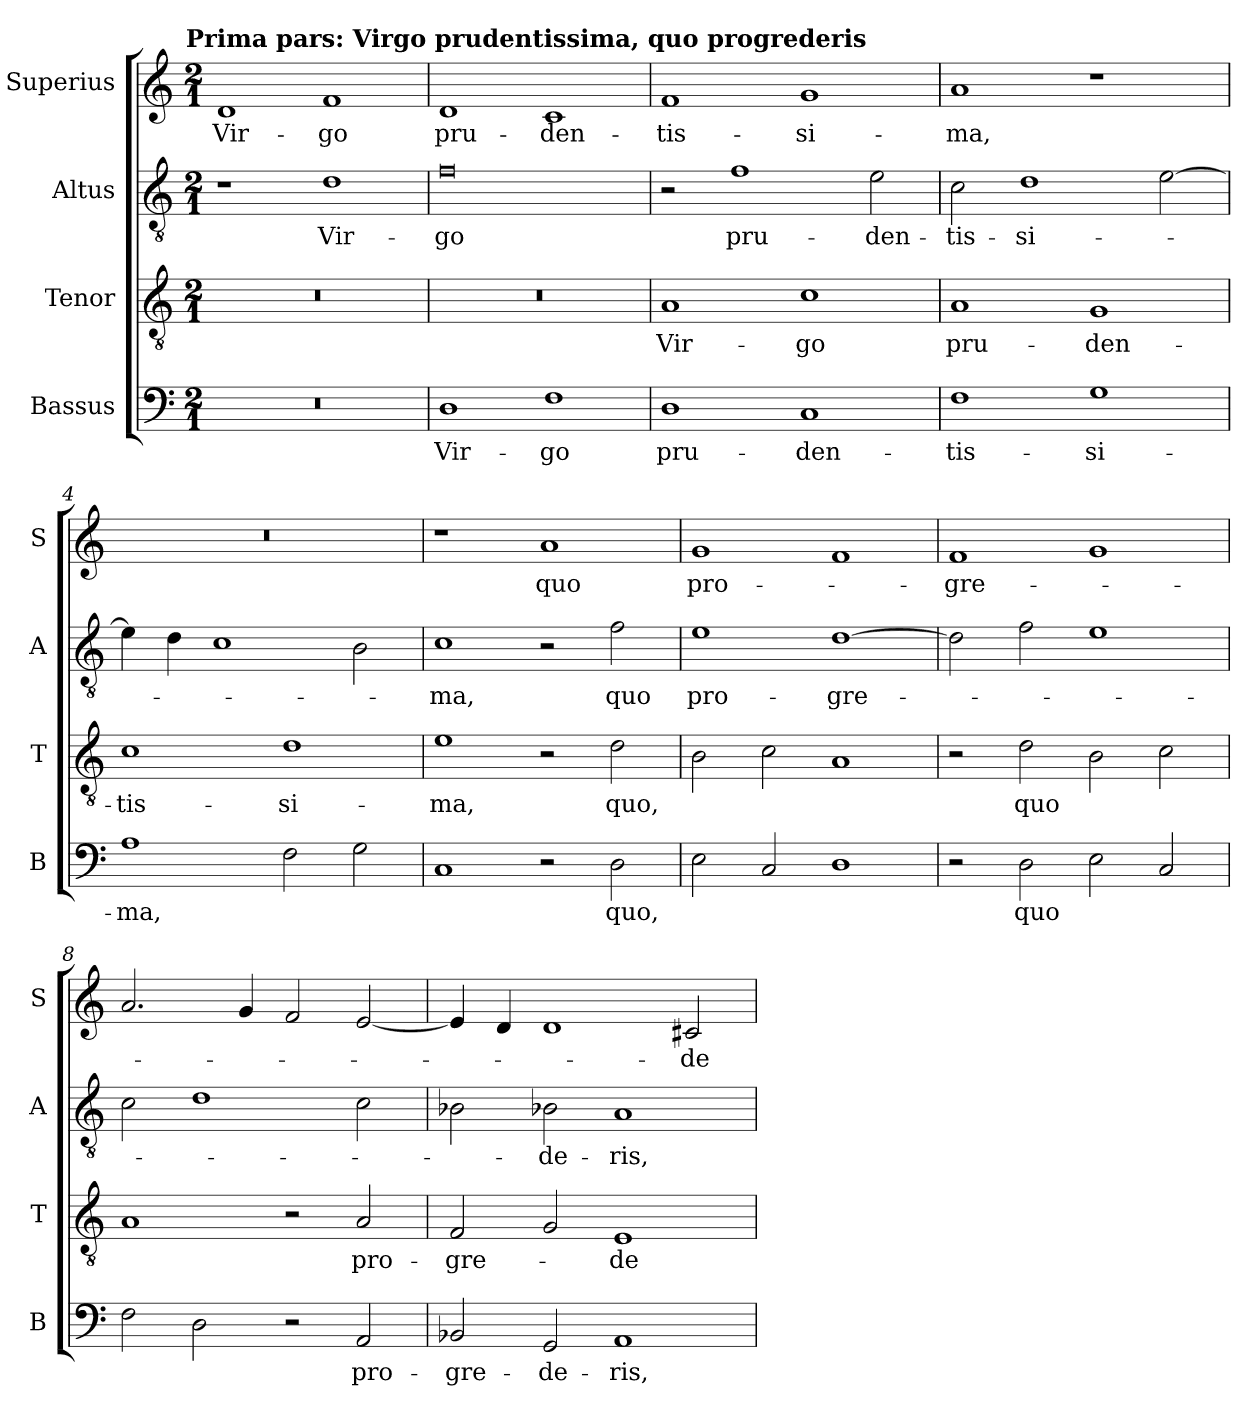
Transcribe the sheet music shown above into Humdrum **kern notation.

**kern	**text	**kern	**text	**kern	**text	**kern	**text
*part4	*part4	*part3	*part3	*part2	*part2	*part1	*part1
*staff4	*staff4	*staff3	*staff3	*staff2	*staff2	*staff1	*staff1
*I"Bassus	*	*I"Tenor	*	*I"Altus	*	*I"Superius	*
*I'B	*	*I'T	*	*I'A	*	*I'S	*
*clefF4	*	*clefGv2	*	*clefGv2	*	*clefG2	*
*k[]	*	*k[]	*	*k[]	*	*k[]	*
!!LO:TX:omd:t=Prima pars&colon; Virgo prudentissima, quo progrederis
*M2/1	*	*M2/1	*	*M2/1	*	*M2/1	*
=	=	=	=	=	=	=	=
0r	.	0r	.	1r	.	1d	Vir-
.	.	.	.	1d	Vir-	1f	-go
=1	=1	=1	=1	=1	=1	=1	=1
1D	Vir-	0r	.	0f	-go	1d	pru-
1F	-go	.	.	.	.	1c	-den-
=2	=2	=2	=2	=2	=2	=2	=2
1D	pru-	1A	Vir-	2r	.	1f	-tis-
.	.	.	.	1f	pru-	.	.
1C	-den-	1c	-go	.	.	1g	-si-
.	.	.	.	2e	-den-	.	.
=3	=3	=3	=3	=3	=3	=3	=3
1F	-tis-	1A	pru-	2c	-tis-	1a	-ma,
.	.	.	.	1d	-si-	.	.
1G	-si-	1G	-den-	.	.	1r	.
.	.	.	.	[2e	.	.	.
=4	=4	=4	=4	=4	=4	=4	=4
1A	-ma,	1c	-tis-	4e]	.	0r	.
.	.	.	.	4d	.	.	.
.	.	.	.	1c	.	.	.
2F	.	1d	-si-	.	.	.	.
2G	.	.	.	2B	.	.	.
=5	=5	=5	=5	=5	=5	=5	=5
1C	.	1e	-ma,	1c	-ma,	1r	.
2r	.	2r	.	2r	.	1a	quo
2D	quo,	2d	quo,	2f	quo	.	.
=6	=6	=6	=6	=6	=6	=6	=6
2E	.	2B	.	1e	pro-	1g	pro-
2C	.	2c	.	.	.	.	.
1D	.	1A	.	[1d	-gre-	1f	.
=7	=7	=7	=7	=7	=7	=7	=7
2r	.	2r	.	2d]	.	1f	-gre-
2D	quo	2d	quo	2f	.	.	.
2E	.	2B	.	1e	.	1g	.
2C	.	2c	.	.	.	.	.
=8	=8	=8	=8	=8	=8	=8	=8
2F	.	1A	.	2c	.	2.a	.
2D	.	.	.	1d	.	.	.
.	.	.	.	.	.	4g	.
2r	.	2r	.	.	.	2f	.
2AA	pro-	2A	pro-	2c	.	[2e	.
=9	=9	=9	=9	=9	=9	=9	=9
2BB-X	-gre-	2F	-gre-	2B-X	.	4e]	.
.	.	.	.	.	.	4d	.
2GG	-de-	2G	.	2B-X	-de-	1d	.
1AA	-ris,	1E	-de-	1A	-ris,	.	.
.	.	.	.	.	.	2c#X	-de-
=	=	=	=	=	=	=	=
*-	*-	*-	*-	*-	*-	*-	*-
